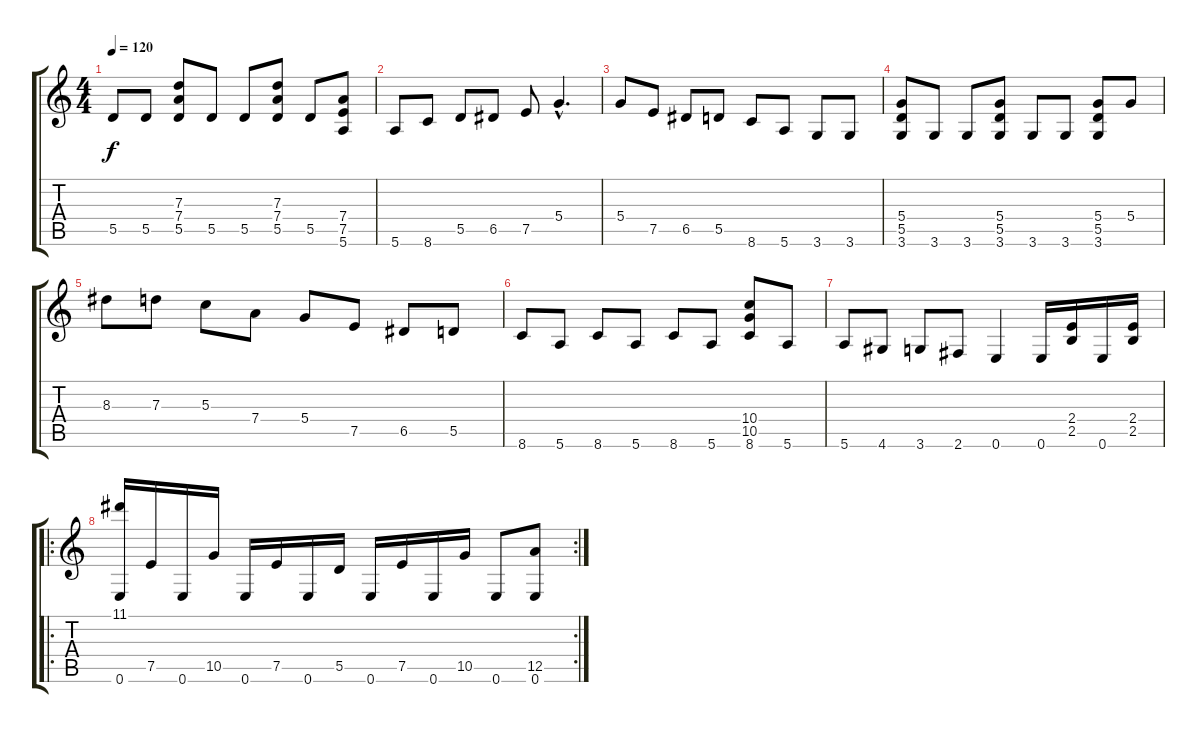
\track "" {instrument distortionguitar}
\staff {score tabs}
\tuning (E4 B3 G3 D3 A2 E2) {hide}
\ts (4 4)
\tempo 120
\clef g2
\ks c
5.5.8{dy f} 5.5.8 (7.3 7.4 5.5).8 5.5.8 5.5.8 (7.3 7.4 5.5).8 5.5.8 (7.4 7.5 5.6).8 |
5.6.8 8.6.8 5.5.8 6.5.8 7.5.8 5.4{hac}.4{d} |
5.4.8 7.5.8 6.5.8 5.5.8 8.6.8 5.6.8 3.6.8 3.6.8 |
(5.4 5.5 3.6).8 3.6.8 3.6.8 (5.4 5.5 3.6).8 3.6.8 3.6.8 (5.4 5.5 3.6).8 5.4.8 |
8.3.8 7.3.8 5.3.8 7.4.8 5.4.8 7.5.8 6.5.8 5.5.8 |
8.6.8 5.6.8 8.6.8 5.6.8 8.6.8 5.6.8 (10.4 10.5 8.6).8 5.6.8 |
5.6.8 4.6.8 3.6.8 2.6.8 0.6.4 0.6.16 (2.4 2.5).16 0.6.16 (2.4 2.5).16 |
\ro
\rc 2
(11.1 0.6).16 7.5.16 0.6.16 10.5.16 0.6.16 7.5.16 0.6.16 5.5.16 0.6.16 7.5.16 0.6.16 10.5.16 0.6.8 (12.5 0.6).8
